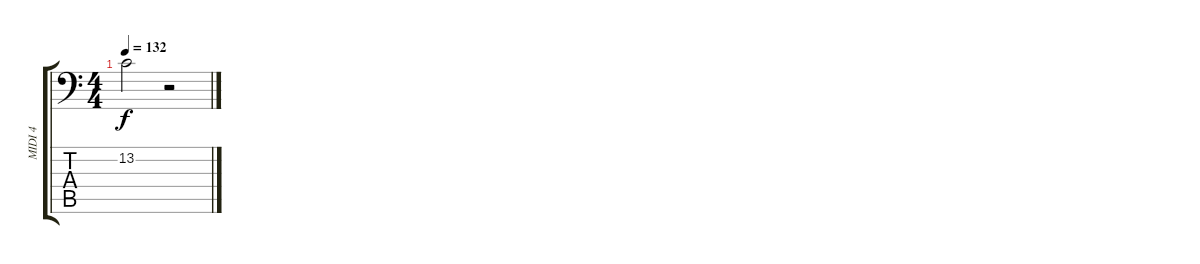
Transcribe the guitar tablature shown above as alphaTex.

\track ("MIDI 4" "MIDI 4") {solo instrument synthstrings1}
\staff {score tabs}
\tuning (E3 B2 G2 D2 A1 E1) {hide}
\ts (4 4)
\tempo 132
\clef f4
\ks c
13.2{t}.2{dy f} r.2
